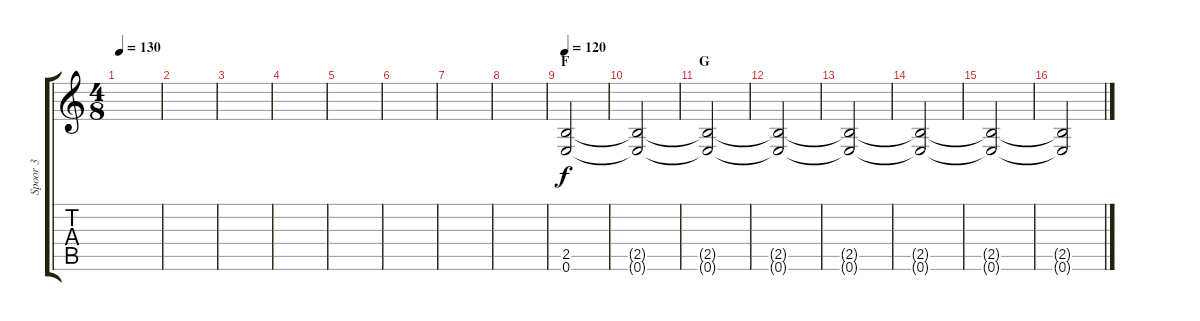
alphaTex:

\track ("Spoor 3" "Spoor 3") {instrument overdrivenguitar}
\staff {score tabs}
\tuning (E4 B3 G3 D3 A2 E2) {hide}
\ts (4 8)
\tempo 130
\clef g2
\ks c
|
|
|
|
|
|
|
|
\section ("" "F")
\tempo 120
(2.5 0.6).2{volume 16} |
(2.5{t} 0.6{t}).2 |
\section ("" "G")
(2.5{t} 0.6{t}).2 |
(2.5{t} 0.6{t}).2 |
(2.5{t} 0.6{t}).2 |
(2.5{t} 0.6{t}).2 |
(2.5{t} 0.6{t}).2 |
(2.5{t} 0.6{t}).2
